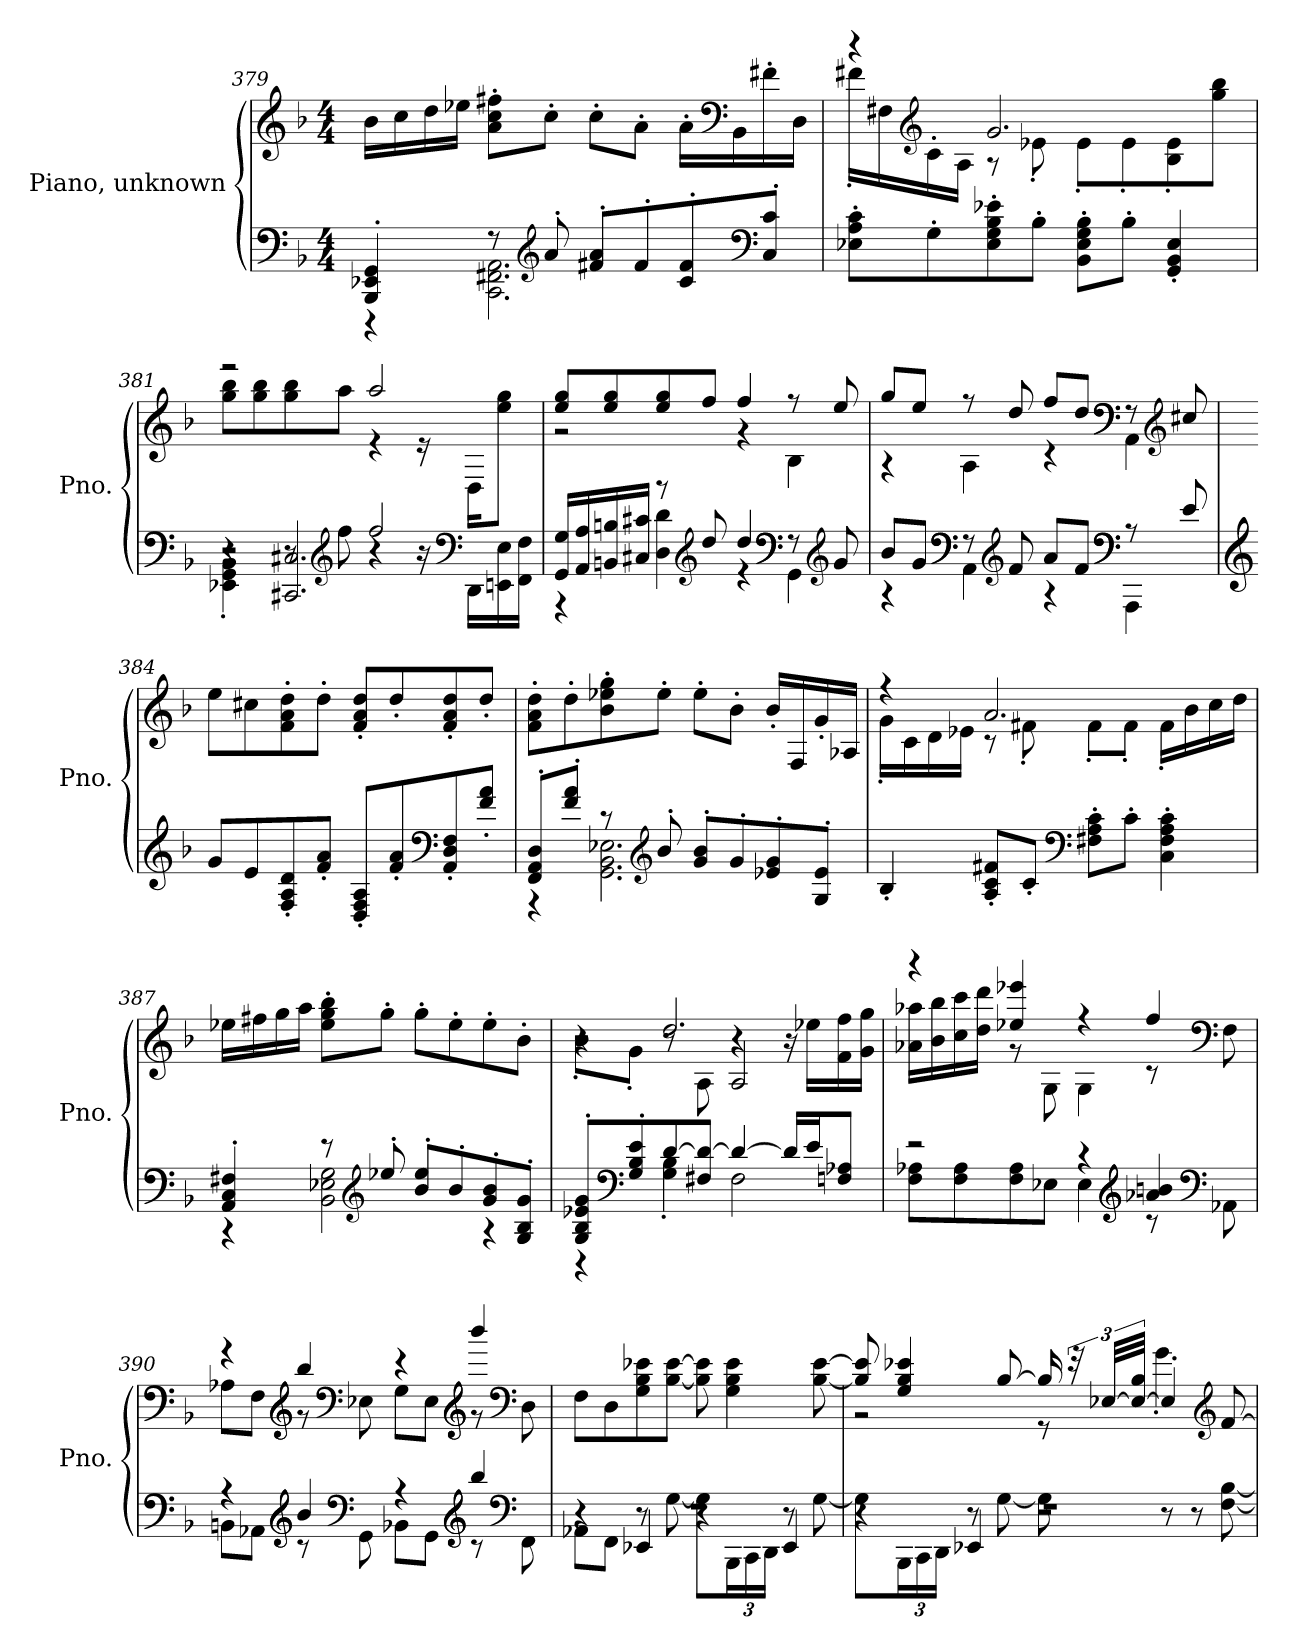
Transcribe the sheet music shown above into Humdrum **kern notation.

**kern	**kern
*part1	*part1
*staff2	*staff1
*I"Piano, unknown	*
*I'Pno.	*
!!LO:PB:g=z
*clefF4	*clefG2
*k[b-]	*k[b-]
*M4/4	*M4/4
=379	=379
*^	*
4BBB-/' 4EE-X/' 4GG/'	4r	16b-\LL
.	.	16cc\
.	.	16dd\
.	.	16ee-X\JJ
8r	2.CC\ 2.FF#X\ 2.AA\	8a\' 8cc\' 8ff#X\'L
*clefG2	*	*
8a'/	.	8cc'\J
8f#X/' 8a/'L	.	8cc'\L
8f#'/	.	8a'\J
8c/' 8f#/'	.	16a'\LL
*	*	*clefF4
.	.	16BB-\
*clefF4	*	*
8C/' 8c/'J	.	16f#X'\
.	.	16D\JJ
*v	*v	*
=380	=380
*	*^
8E-X\' 8A\' 8c\'L	4r	16f#X'\LL
.	.	16F#X\
*	*clefG2	*
8G'\	.	16c'\
.	.	16A\JJ
8E-\' 8G\' 8B-\' 8e-X\'	2.g/	8r
8B-'\J	.	8e-X'\
8BB-\' 8E-\' 8G\' 8B-\'L	.	8e-'\L
8B-'\J	.	8e-'\
4GG/' 4BB-/' 4E-/'	.	8B-\' 8e-\'
.	.	8gg\ 8bb-\J
!!LO:LB:g=z	!!
=381	=381	=381
*^	*	*
*	*^	*	*
2r	4EE-X\' 4GG\' 4BB-\'	4r	2r	8gg\ 8bb-\L
.	.	.	.	8gg\ 8bb-\
.	8r	2.CC#X/ 2.C#X/	.	8gg\ 8bb-\
*clefG2	*	*	*	*
.	8ff\	.	.	8aa\J
2ff/	4r	.	2aa/	4r
.	16r	.	.	16r
*clefF4	*	*	*	*
.	16DD\LL	.	.	16D\KL
.	16EEn\ 16E\	.	.	8ee\ 8gg\J
.	16FF\ 16F\JJ	.	.	.
*	*v	*v	*	*
=382	=382	=382	=382
16GG/ 16G/LL	4r	8ee/ 8gg/L	2r
16AA/ 16A/	.	.	.
16BBn/ 16Bn/	.	8ee/ 8gg/	.
16C#X/ 16c#X/JJ	.	.	.
8r	4D\ 4d\	8ee/ 8gg/	.
*clefG2	*	*	*
8dd/	.	8ff/J	.
4dd/	4r	4ff/	4r
*clefF4	*	*	*
8r	4GG\	8r	4B-\
*clefG2	*	*	*
8g/	.	8ee/	.
!!LO:LB:g=z	!!
=383	=383	=383	=383
8b-/L	4r	8gg/L	4r
8g/J	.	8ee/J	.
*clefF4	*	*	*
8r	4AA\	8r	4A\
*clefG2	*	*	*
8f/	.	8dd/	.
8a/L	4r	8ff/L	4r
8f/J	.	8dd/J	.
*clefF4	*	*clefF4	*
8r	4AAA\	8r	4AA\
*	*	*clefG2	*
8e/	.	8cc#X/	.
*v	*v	*	*
*	*v	*v
=384	=384
*clefG2	*
8g/L	8ee\L
8e/	8cc#X\
8F/' 8A/' 8d/'	8f\' 8a\' 8dd\'
8f/' 8a/'J	8dd'\J
8D/' 8F/' 8A/'L	8f/' 8a/' 8dd/'L
8f/' 8a/'	8dd'/
*clefF4	*
8AA/' 8D/' 8F/'	8f/' 8a/' 8dd/'
8f/' 8a/'J	8dd'/J
=385	=385
*^	*
8FF/' 8AA/' 8D/'L	4r	8f\' 8a\' 8dd\'L
8f/' 8a/'J	.	8dd'\
8r	2.GG\ 2.BB-\ 2.E-X\	8b-\' 8ee-X\' 8gg\'
*clefG2	*	*
8b-'/	.	8ee-'\J
8g/' 8b-/'L	.	8ee-'\L
8g'/	.	8b-'\J
8e-X/' 8g/'	.	16b-'/LL
.	.	16F/
8G/' 8e-/'J	.	16g'/
.	.	16A-X/JJ
*v	*v	*
!!LO:LB:g=z
=386	=386
*	*^
4B-'/	4r	16g'\LL
.	.	16c\
.	.	16d\
.	.	16e-X\JJ
8A/' 8c/' 8f#X/'L	2.a/	8r
8c'/J	.	8f#X'\
*clefF4	*	*
8F#X\' 8A\' 8c\'L	.	8f#'\L
8c'\J	.	8f#'\J
4C\' 4F#\' 4A\' 4c\'	.	16f#'\LL
.	.	16b-\
.	.	16cc\
.	.	16dd\JJ
*	*v	*v
=387	=387
*^	*
4AA/' 4C/' 4F#X/'	4r	16ee-X\LL
.	.	16ff#X\
.	.	16gg\
.	.	16aa\JJ
8r	2BB-\ 2E-X\ 2G\	8ee-\' 8gg\' 8bb-\'L
*clefG2	*	*
8ee-X'/	.	8gg'\J
8b-/' 8ee-/'L	.	8gg'\L
8b-'/	.	8ee-'\
8g/' 8b-/'	4r	8ee-'\
8G/' 8B-/' 8g/'J	.	8b-'\J
!!LO:LB:g=z
=388	=388	=388
*	*	*^
*	*	*	*^
8G/' 8B-/' 8e-X/' 8g/'L	4r	4r	8b-'\L	2r
*clefF4	*	*	*	*
8G/' 8B-/' 8e-/'	.	.	8g'\J	.
[8d/	4G\' 4B-\'	2.dd/	8r	.
8F#X/ 8d/_J	.	.	8A\	.
4d/_	2F#\	.	4r	2A/
16d/LL]	.	.	16r	.
16e-/J	.	.	16ee-X\LL	.
8Fn/ 8A-X/J	.	.	16f\ 16ff\	.
.	.	.	16g\ 16gg\JJ	.
*	*	*	*v	*v
=389	=389	=389	=389
2r	8F\ 8A-X\L	4r	16a-X\ 16aa-X\LL
.	.	.	16b-\ 16bb-\
.	8F\ 8A-\	.	16cc\ 16ccc\
.	.	.	16dd\ 16ddd\JJ
.	8F\ 8A-\	4ee-X/ 4eee-X/	8r
.	8E-X\J	.	8G\
4r	4E-\	4r	4G\
*clefG2	*	*	*
4a-X/ 4bn/	8r	4ff/	8r
*clefF4	*	*clefF4	*
.	8AA-X\	.	8F\
!!LO:LB:g=z	!!
=390	=390	=390	=390
4r	8BBn\L	4r	8A-X\L
.	8AA-X\J	.	8F\J
*clefG2	*	*clefG2	*
4b-/	8r	4bb-/	8r
*clefF4	*	*clefF4	*
.	8GG\	.	8E-X\
4r	8BB-X\L	4r	8G\L
.	8GG\J	.	8E-\J
*clefG2	*	*clefG2	*
4bb-/	8r	4bbb-/	8r
*clefF4	*	*clefF4	*
.	8FF\	.	8D\
*	*	*v	*v
=391	=391	=391
*	*^	*
1r	8AA-X\L	4r	8F\L
.	8FF\J	.	8D\
.	8r	4EE-X/	8G\ 8B-\ 8e-X\
.	[8G\	.	[8B-\ [8e-\J
.	8G\L]	4r	8B-\] 8e-\]
*	*Xbrackettup	*	*
.	24BBB-\L	.	4G\ 4B-\ 4e-\
.	24CC\	.	.
.	24DD\JJ	.	.
.	8r	4EE-/	.
.	[8G\	.	[8B-\ [8e-\
!!LO:PB:g=z
=392	=392	=392	=392
*	*	*	*^
1r	8G\L]	4r	8B-/] 8e-/]	2r
.	24BBB-\L	.	4G/ 4B-/ 4e-X/	.
.	24CC\	.	.	.
.	24DD\JJ	.	.	.
.	8r	4EE-X/	.	.
.	[8G\	.	[8B-/	.
.	8G\]	2r	16B-/]	8r
.	.	.	48r	.
.	.	.	[48E-X/LLL	.
.	.	.	48E-/_ 48B-/JJJ	.
.	8r	.	4E-/]	4.g'\
.	8r	.	.	.
*	*	*	*clefG2	*
.	[8F\ [8B-\	.	[8f/	.
*v	*v	*v	*	*
*	*v	*v
=	=
*-	*-
